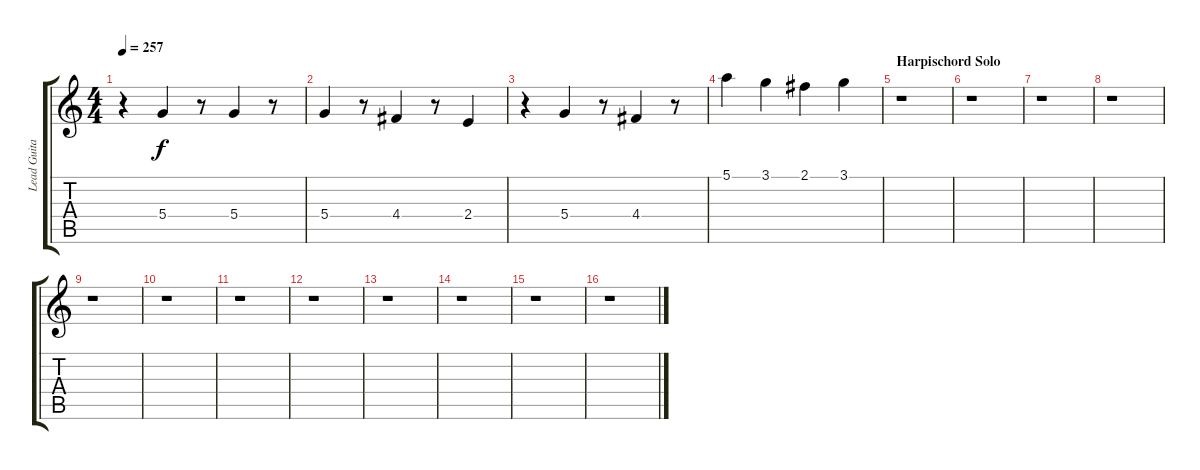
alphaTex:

\track ("Lead Guitar" "Lead Guita") {instrument distortionguitar}
\staff {score tabs}
\tuning (E4 B3 G3 D3 A2 E2) {hide}
\ts (4 4)
\tempo 257
\clef g2
\ks c
r.4{dy f} 5.4.4 r.8 5.4.4 r.8 |
5.4.4 r.8 4.4.4 r.8 2.4.4 |
r.4 5.4.4 r.8 4.4.4 r.8 |
5.1.4 3.1.4 2.1.4 3.1.4 |
\section ("" "Harpischord Solo")
r.1 |
r.1 |
r.1 |
r.1 |
r.1 |
r.1 |
r.1 |
r.1 |
r.1 |
r.1 |
r.1 |
r.1
